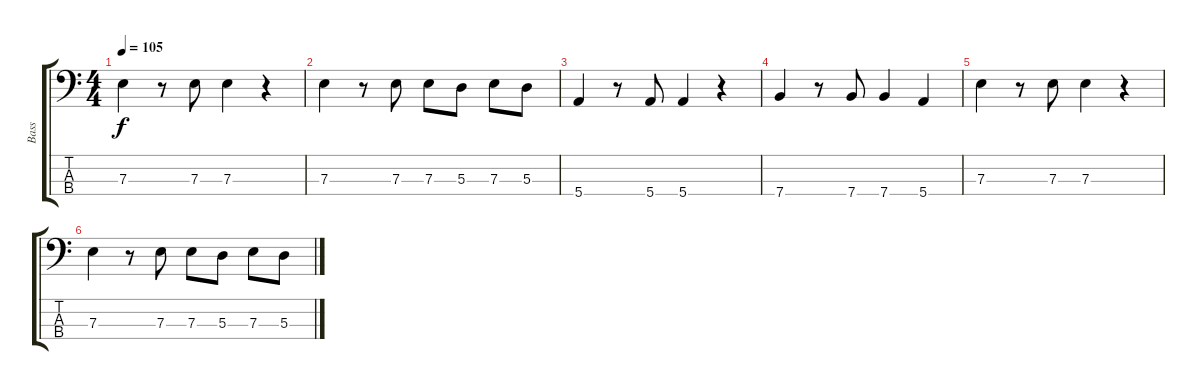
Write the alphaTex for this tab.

\track ("Bass" "Bass") {instrument electricbassfinger}
\staff {score tabs}
\tuning (G2 D2 A1 E1) {hide}
\ts (4 4)
\tempo 105
\clef f4
\ks c
7.3.4{dy f} r.8 7.3.8 7.3.4 r.4 |
7.3.4 r.8 7.3.8 7.3.8 5.3.8 7.3.8 5.3.8 |
5.4.4 r.8 5.4.8 5.4.4 r.4 |
7.4.4 r.8 7.4.8 7.4.4 5.4.4 |
7.3.4 r.8 7.3.8 7.3.4 r.4 |
7.3.4 r.8 7.3.8 7.3.8 5.3.8 7.3.8 5.3.8
